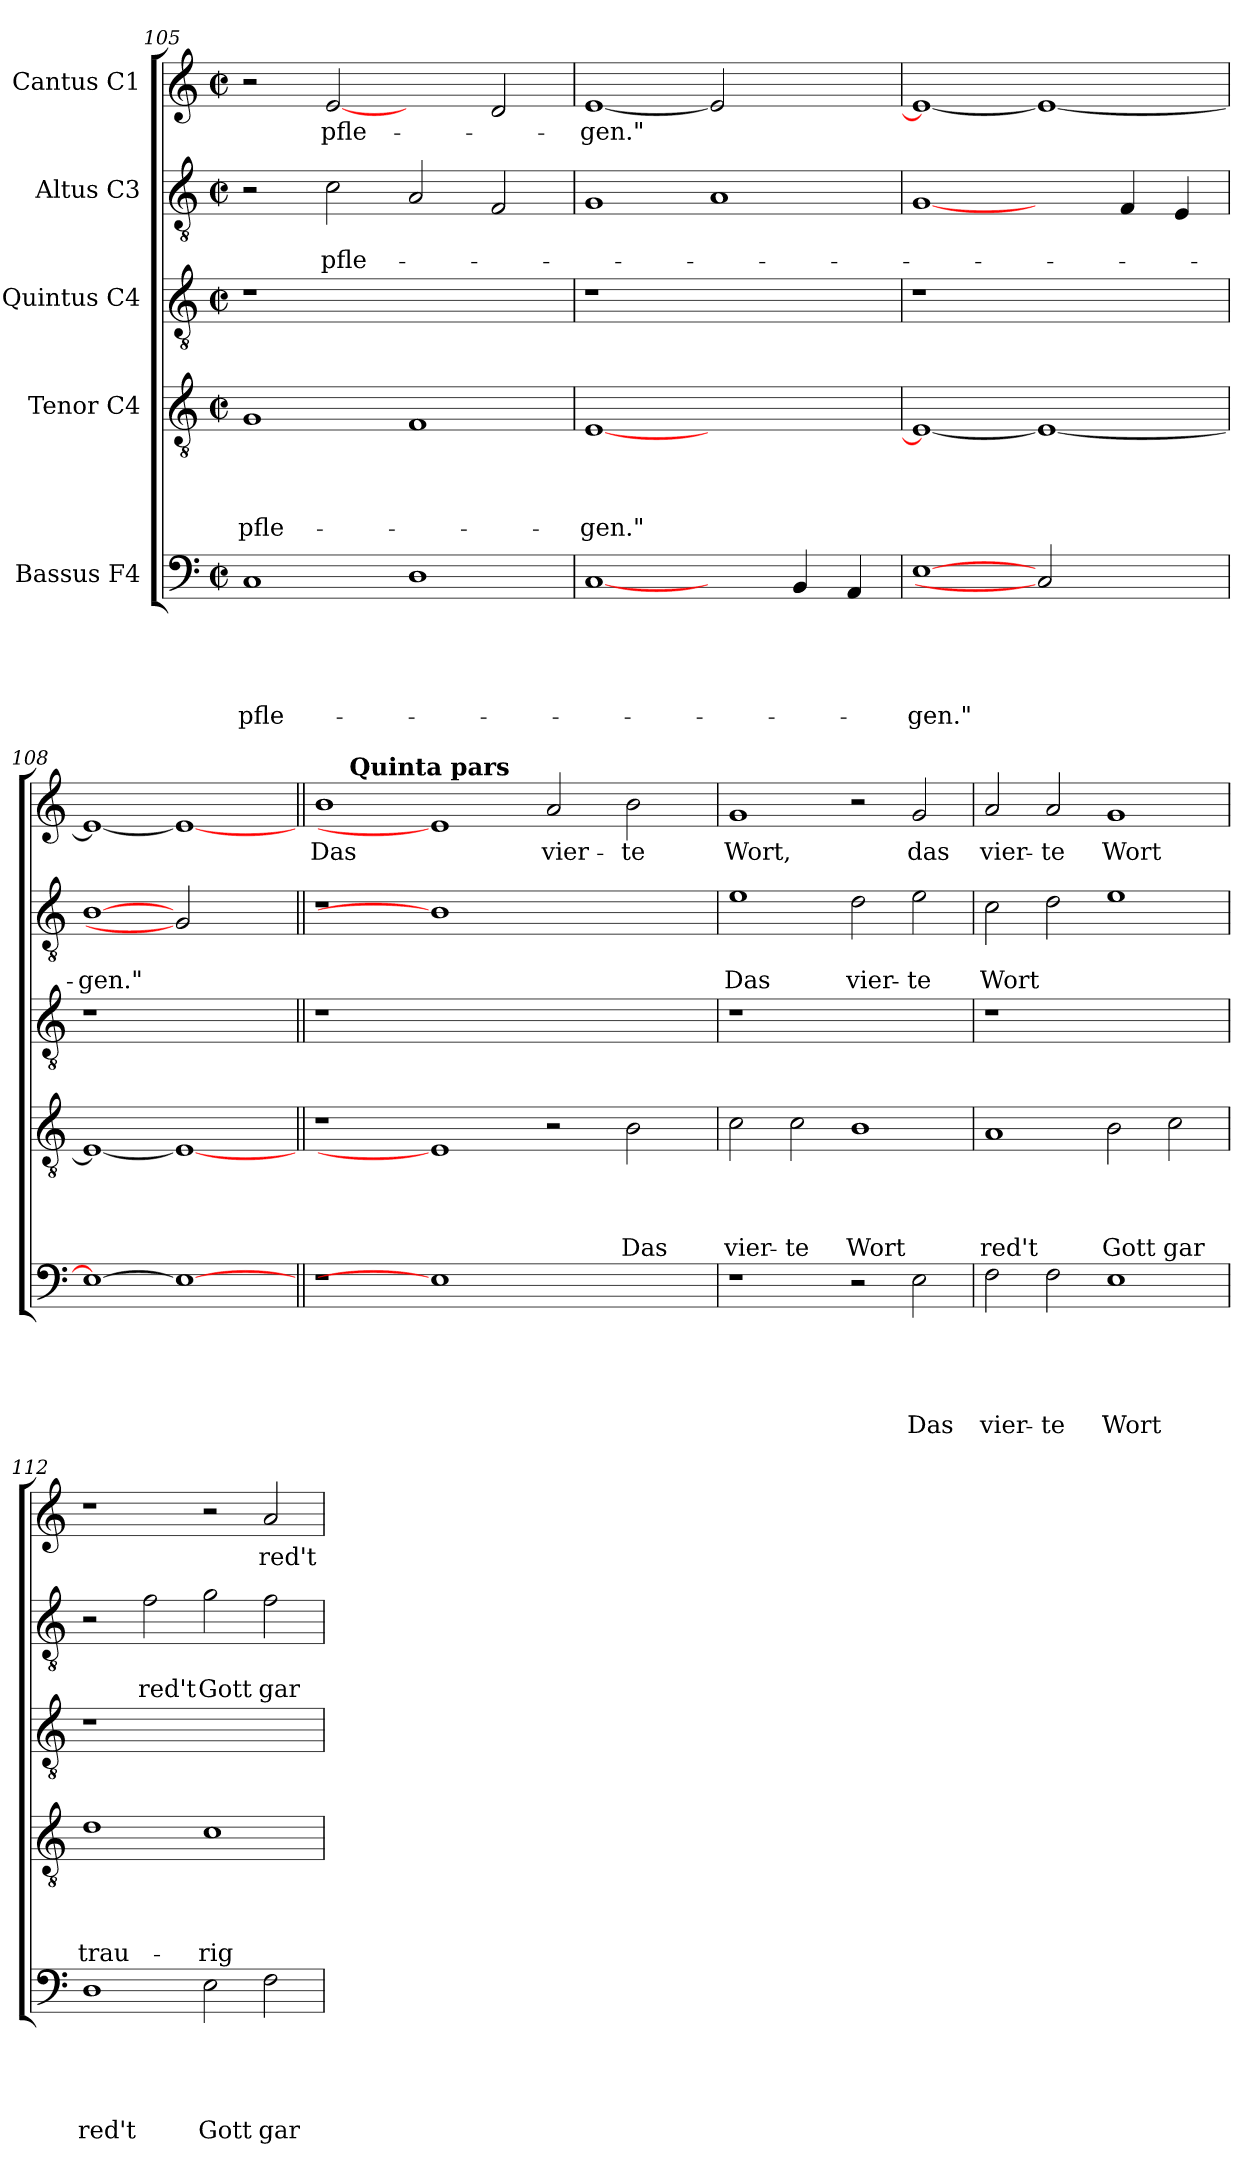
**kern	**text	**text	**text	**text	**text	**kern	**text	**text	**text	**text	**kern	**kern	**text	**text	**kern	**text
*part5	*part5	*part5	*part5	*part5	*part5	*part4	*part4	*part4	*part4	*part4	*part3	*part2	*part2	*part2	*part1	*part1
*staff5	*staff5	*staff5	*staff5	*staff5	*staff5	*staff4	*staff4	*staff4	*staff4	*staff4	*staff3	*staff2	*staff2	*staff2	*staff1	*staff1
*I"Bassus F4	*	*	*	*	*	*I"Tenor C4	*	*	*	*	*I"Quintus C4	*I"Altus C3	*	*	*I"Cantus C1	*
*clefF4	*	*	*	*	*	*clefGv2	*	*	*	*	*clefGv2	*clefGv2	*	*	*clefG2	*
*k[]	*	*	*	*	*	*k[]	*	*	*	*	*k[]	*k[]	*	*	*k[]	*
*C:	*	*	*	*	*	*C:	*	*	*	*	*C:	*C:	*	*	*C:	*
*M2/2	*	*	*	*	*	*M2/2	*	*	*	*	*M2/2	*M2/2	*	*	*M2/2	*
*met(c|)	*	*	*	*	*	*met(c|)	*	*	*	*	*met(c|)	*met(c|)	*	*	*met(c|)	*
=105	=105	=105	=105	=105	=105	=105	=105	=105	=105	=105	=105	=105	=105	=105	=105	=105
1C	.	.	.	.	pfle-	1G	.	.	.	pfle-	1r	2r	.	.	2r	.
.	.	.	.	.	.	.	.	.	.	.	.	2c\	.	pfle-	[2e	pfle-
1D	.	.	.	.	.	1F	.	.	.	.	1ryy	2A/	.	.	2ryy	.
.	.	.	.	.	.	.	.	.	.	.	.	2F/	.	.	2d/	.
=106	=106	=106	=106	=106	=106	=106	=106	=106	=106	=106	=106	=106	=106	=106	=106	=106
[1C	.	.	.	.	.	[1E	.	.	.	-gen."	1r	1G	.	.	[1e	-gen."
2ryy	.	.	.	.	.	1ryy	.	.	.	.	1ryy	1A	.	.	2e]	.
4BB/	.	.	.	.	.	.	.	.	.	.	.	.	.	.	2ryy	.
4AA/	.	.	.	.	.	.	.	.	.	.	.	.	.	.	.	.
=107	=107	=107	=107	=107	=107	=107	=107	=107	=107	=107	=107	=107	=107	=107	=107	=107
[1E	.	.	.	.	-gen."	1E_	.	.	.	.	1r	[1G	.	.	1e_	.
2C]	.	.	.	.	.	1E_	.	.	.	.	1ryy	2ryy	.	.	1e_	.
2ryy	.	.	.	.	.	.	.	.	.	.	.	4F/	.	.	.	.
.	.	.	.	.	.	.	.	.	.	.	.	4E/	.	.	.	.
=108	=108	=108	=108	=108	=108	=108	=108	=108	=108	=108	=108	=108	=108	=108	=108	=108
1E_	.	.	.	.	.	1E_	.	.	.	.	1r	[1B	.	-gen."	1e_	.
1E_	.	.	.	.	.	1E_	.	.	.	.	1ryy	2G]	.	.	1e_	.
.	.	.	.	.	.	.	.	.	.	.	.	2ryy	.	.	.	.
!!LO:PB:g=z
=109||	=109||	=109||	=109||	=109||	=109||	=109||	=109||	=109||	=109||	=109||	=109||	=109||	=109||	=109||	=109||	=109||
*	*	*	*	*	*	*	*	*	*	*	*	*	*	*	*^	*
1r	.	.	.	.	.	1r	.	.	.	.	1r	1r	.	.	1b	8.ryy	Das
!	!	!	!	!	!	!	!	!	!	!	!	!	!	!	!	!LO:TX:a:B:t=Quinta pars	!
.	.	.	.	.	.	.	.	.	.	.	.	.	.	.	.	1ryy	.
1E]	.	.	.	.	.	1E]	.	.	.	.	0ryy	1B]	.	.	1e]	.	.
.	.	.	.	.	.	.	.	.	.	.	.	.	.	.	.	1ryy	.
1ryy	.	.	.	.	.	2r	.	.	.	.	.	1ryy	.	.	2a/	.	vier-
.	.	.	.	.	.	.	.	.	.	.	.	.	.	.	.	2ryy	.
.	.	.	.	.	.	2B\	.	.	.	Das	.	.	.	.	2b\	.	-te
.	.	.	.	.	.	.	.	.	.	.	.	.	.	.	.	4ryy	.
.	.	.	.	.	.	.	.	.	.	.	.	.	.	.	.	16ryy	.
*	*	*	*	*	*	*	*	*	*	*	*	*	*	*	*v	*v	*
=110	=110	=110	=110	=110	=110	=110	=110	=110	=110	=110	=110	=110	=110	=110	=110	=110
1r	.	.	.	.	.	2c\	.	.	.	vier-	1r	1e	.	Das	1g	Wort,
.	.	.	.	.	.	2c\	.	.	.	-te	.	.	.	.	.	.
2r	.	.	.	.	.	1B	.	.	.	Wort	1ryy	2d\	.	vier-	2r	.
2E\	.	.	.	.	Das	.	.	.	.	.	.	2e\	.	-te	2g/	das
=111	=111	=111	=111	=111	=111	=111	=111	=111	=111	=111	=111	=111	=111	=111	=111	=111
2F\	.	.	.	.	vier-	1A	.	.	.	red't	1r	2c\	.	Wort	2a/	vier-
2F\	.	.	.	.	-te	.	.	.	.	.	.	2d\	.	.	2a/	-te
1E	.	.	.	.	Wort	2B\	.	.	.	Gott	1ryy	1e	.	.	1g	Wort
.	.	.	.	.	.	2c\	.	.	.	gar	.	.	.	.	.	.
=112	=112	=112	=112	=112	=112	=112	=112	=112	=112	=112	=112	=112	=112	=112	=112	=112
1D	.	.	.	.	red't	1d	.	.	.	trau-	1r	2r	.	.	1r	.
.	.	.	.	.	.	.	.	.	.	.	.	2f\	.	red't	.	.
2E\	.	.	.	.	Gott	1c	.	.	.	-rig-	1ryy	2g\	.	Gott	2r	.
2F\	.	.	.	.	gar	.	.	.	.	.	.	2f\	.	gar	2a/	red't
=	=	=	=	=	=	=	=	=	=	=	=	=	=	=	=	=
*-	*-	*-	*-	*-	*-	*-	*-	*-	*-	*-	*-	*-	*-	*-	*-	*-
